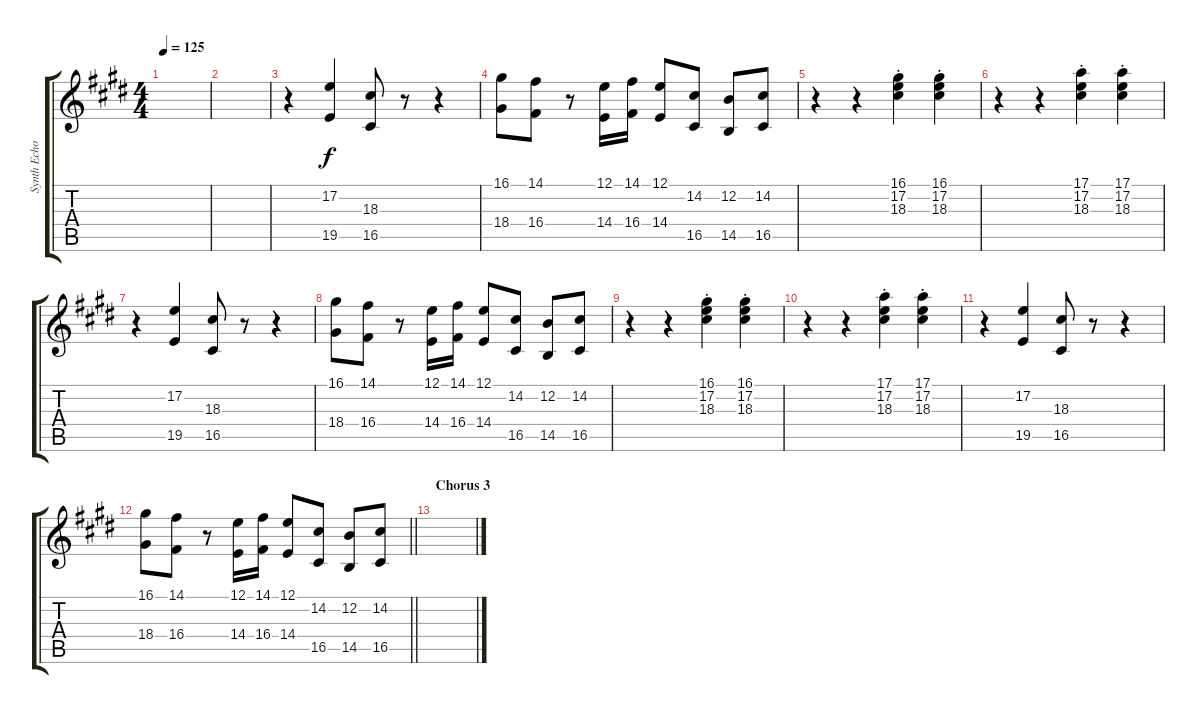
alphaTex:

\track ("Synth Echo / Guit Solo" "Synth Echo") {instrument brasssection}
\staff {score tabs}
\tuning (E4 B3 G3 D3 A2 E2) {hide}
\ts (4 4)
\tempo 125
\clef g2
\ks c#minor
|
|
r.4 (17.2 19.5).4 (18.3 16.5).8 r.8 r.4 |
(16.1 18.4).8 (14.1 16.4).8 r.8 (12.1 14.4).16 (14.1 16.4).16 (12.1 14.4).8 (14.2 16.5).8 (12.2 14.5).8 (14.2 16.5).8 |
r.4 r.4 (16.1{st} 17.2{st} 18.3{st}).4 (16.1{st} 17.2{st} 18.3{st}).4 |
r.4 r.4 (17.1{st} 17.2{st} 18.3{st}).4 (17.1{st} 17.2{st} 18.3{st}).4 |
r.4 (17.2 19.5).4 (18.3 16.5).8 r.8 r.4 |
(16.1 18.4).8 (14.1 16.4).8 r.8 (12.1 14.4).16 (14.1 16.4).16 (12.1 14.4).8 (14.2 16.5).8 (12.2 14.5).8 (14.2 16.5).8 |
r.4 r.4 (16.1{st} 17.2{st} 18.3{st}).4 (16.1{st} 17.2{st} 18.3{st}).4 |
r.4 r.4 (17.1{st} 17.2{st} 18.3{st}).4 (17.1{st} 17.2{st} 18.3{st}).4 |
r.4 (17.2 19.5).4 (18.3 16.5).8 r.8 r.4 |
\barLineRight lightlight
(16.1 18.4).8 (14.1 16.4).8 r.8 (12.1 14.4).16 (14.1 16.4).16 (12.1 14.4).8 (14.2 16.5).8 (12.2 14.5).8 (14.2 16.5).8 |
\section ("" "Chorus 3")
